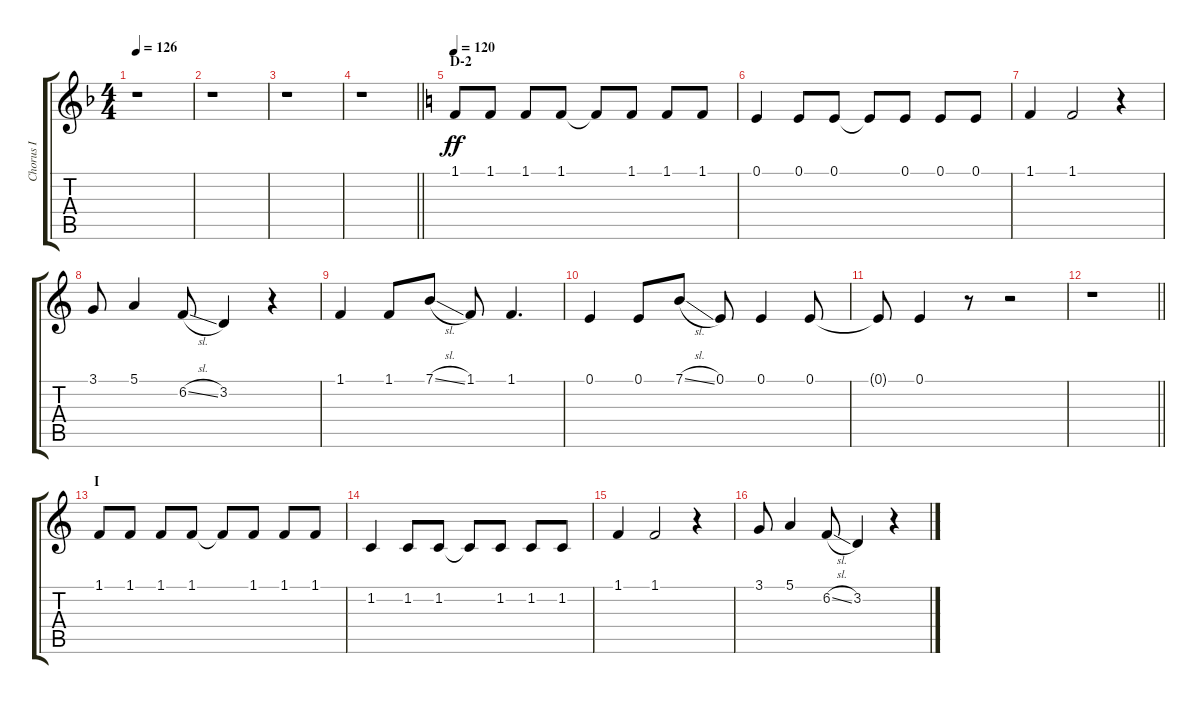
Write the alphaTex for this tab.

\track ("Chorus I" "Chorus I") {instrument voiceoohs}
\staff {score tabs}
\tuning (E4 B3 G3 D3 A2 E2) {hide}
\ts (4 4)
\tempo 126
\clef g2
\ks f
r.1{dy ff} |
r.1 |
r.1 |
\barLineRight lightlight
r.1 |
\section ("" "D-2")
\tempo 120
\ks c
1.1.8 1.1.8 1.1.8 1.1.8 1.1{t}.8 1.1.8 1.1.8 1.1.8 |
0.1.4 0.1.8 0.1.8 0.1{t}.8 0.1.8 0.1.8 0.1.8 |
1.1.4 1.1.2 r.4 |
3.1.8 5.1.4 6.2{sl}.8 3.2.4 r.4 |
1.1.4 1.1.8 7.1{sl}.8 1.1.8 1.1.4{d} |
0.1.4 0.1.8 7.1{sl}.8 0.1.8 0.1.4 0.1.8 |
0.1{t}.8 0.1.4 r.8 r.2 |
\barLineRight lightlight
r.1 |
\section ("" "I")
1.1.8 1.1.8 1.1.8 1.1.8 1.1{t}.8 1.1.8 1.1.8 1.1.8 |
1.2.4 1.2.8 1.2.8 1.2{t}.8 1.2.8 1.2.8 1.2.8 |
1.1.4 1.1.2 r.4 |
3.1.8 5.1.4 6.2{sl}.8 3.2.4 r.4
